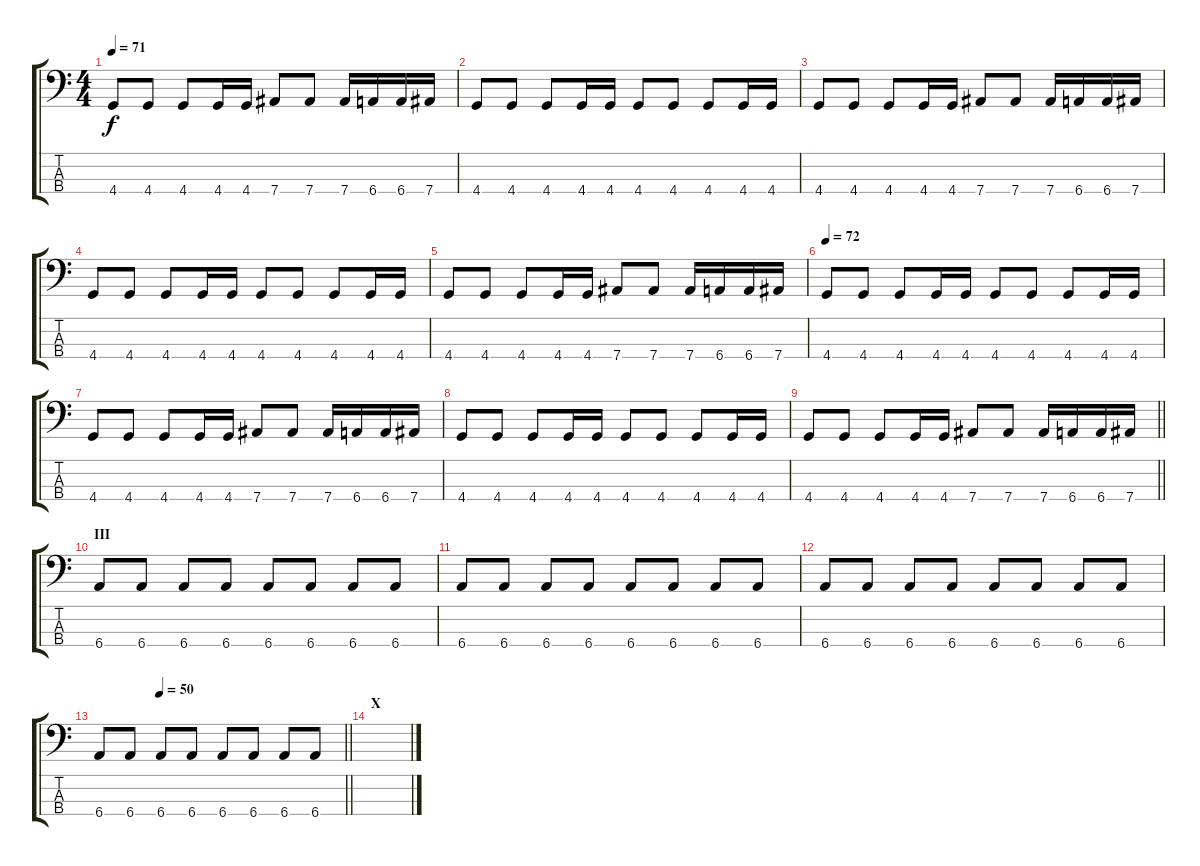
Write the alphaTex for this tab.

\track "" {instrument electricbassfinger}
\staff {score tabs}
\tuning (Gb2 Db2 Ab1 Eb1) {hide}
\ts (4 4)
\tempo 71
\clef f4
\ks c
4.4.8{dy f} 4.4.8 4.4.8 4.4.16 4.4.16 7.4.8 7.4.8 7.4.16 6.4.16 6.4.16 7.4.16 |
4.4.8 4.4.8 4.4.8 4.4.16 4.4.16 4.4.8 4.4.8 4.4.8 4.4.16 4.4.16 |
4.4.8 4.4.8 4.4.8 4.4.16 4.4.16 7.4.8 7.4.8 7.4.16 6.4.16 6.4.16 7.4.16 |
4.4.8 4.4.8 4.4.8 4.4.16 4.4.16 4.4.8 4.4.8 4.4.8 4.4.16 4.4.16 |
4.4.8 4.4.8 4.4.8 4.4.16 4.4.16 7.4.8 7.4.8 7.4.16 6.4.16 6.4.16 7.4.16 |
\tempo 72
4.4.8 4.4.8 4.4.8 4.4.16 4.4.16 4.4.8 4.4.8 4.4.8 4.4.16 4.4.16 |
4.4.8 4.4.8 4.4.8 4.4.16 4.4.16 7.4.8 7.4.8 7.4.16 6.4.16 6.4.16 7.4.16 |
4.4.8 4.4.8 4.4.8 4.4.16 4.4.16 4.4.8 4.4.8 4.4.8 4.4.16 4.4.16 |
\barLineRight lightlight
4.4.8 4.4.8 4.4.8 4.4.16 4.4.16 7.4.8 7.4.8 7.4.16 6.4.16 6.4.16 7.4.16 |
\section ("" "III")
6.4.8 6.4.8 6.4.8 6.4.8 6.4.8 6.4.8 6.4.8 6.4.8 |
6.4.8 6.4.8 6.4.8 6.4.8 6.4.8 6.4.8 6.4.8 6.4.8 |
6.4.8 6.4.8 6.4.8 6.4.8 6.4.8 6.4.8 6.4.8 6.4.8 |
\tempo (50 0.25)
\barLineRight lightlight
6.4.8 6.4.8 6.4.8 6.4.8 6.4.8 6.4.8 6.4.8 6.4.8 |
\section ("" "X")
